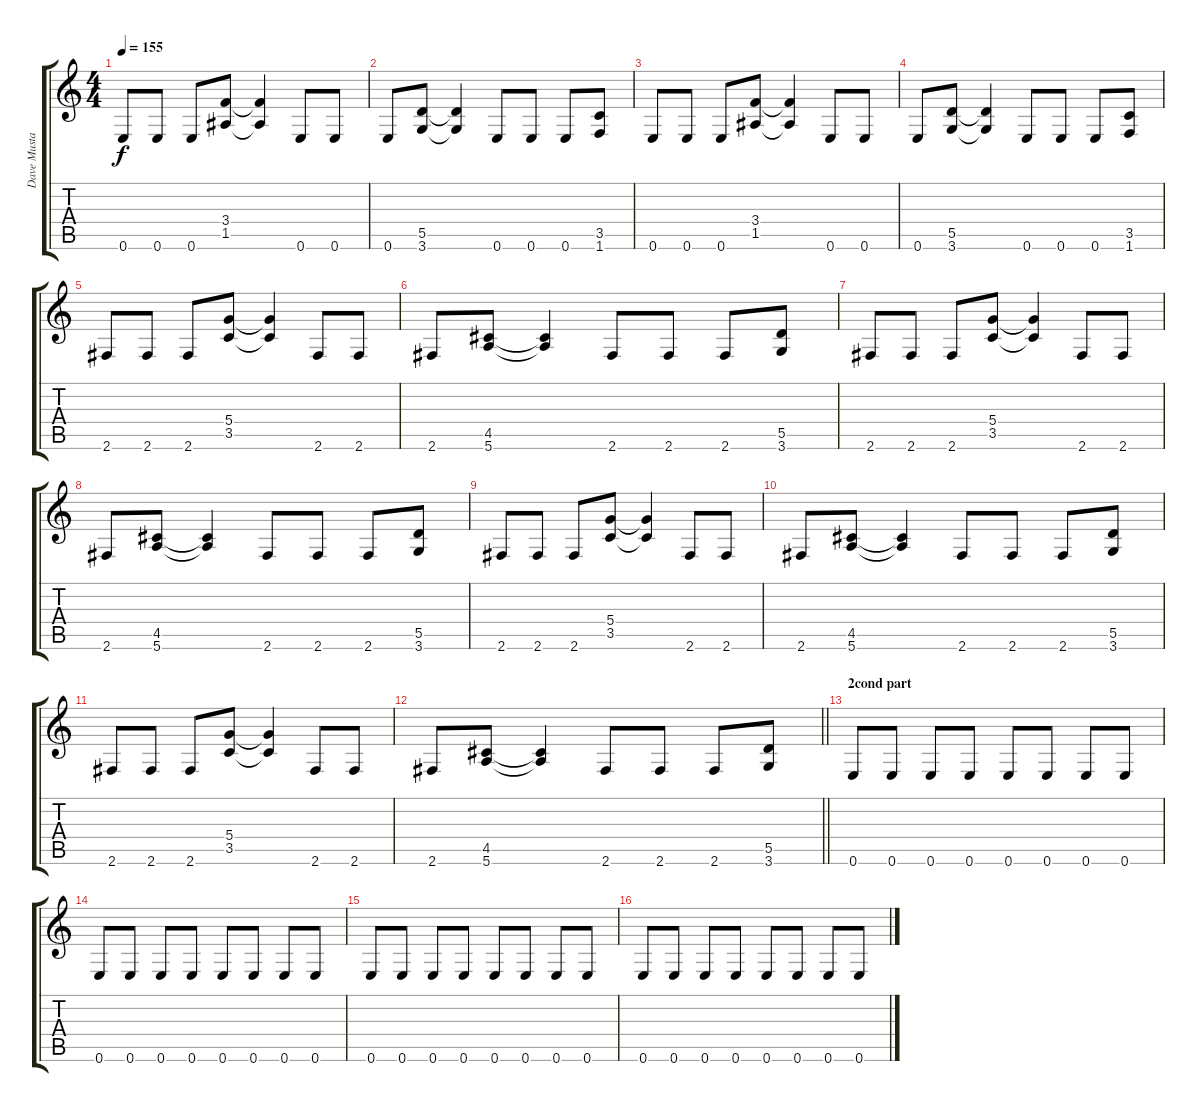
\track ("Dave Mustaine" "Dave Musta") {instrument distortionguitar}
\staff {score tabs}
\tuning (E4 B3 G3 D3 A2 E2) {hide}
\ts (4 4)
\tempo 155
\clef g2
\ks c
0.6.8{dy f} 0.6.8 0.6.8 (3.4 1.5).8 (3.4{t} 1.5{t}).4 0.6.8 0.6.8 |
0.6.8 (5.5 3.6).8 (5.5{t} 3.6{t}).4 0.6.8 0.6.8 0.6.8 (3.5 1.6).8 |
0.6.8 0.6.8 0.6.8 (3.4 1.5).8 (3.4{t} 1.5{t}).4 0.6.8 0.6.8 |
0.6.8 (5.5 3.6).8 (5.5{t} 3.6{t}).4 0.6.8 0.6.8 0.6.8 (3.5 1.6).8 |
2.6.8 2.6.8 2.6.8 (5.4 3.5).8 (5.4{t} 3.5{t}).4 2.6.8 2.6.8 |
2.6.8 (4.5 5.6).8 (4.5{t} 5.6{t}).4 2.6.8 2.6.8 2.6.8 (5.5 3.6).8 |
2.6.8 2.6.8 2.6.8 (5.4 3.5).8 (5.4{t} 3.5{t}).4 2.6.8 2.6.8 |
2.6.8 (4.5 5.6).8 (4.5{t} 5.6{t}).4 2.6.8 2.6.8 2.6.8 (5.5 3.6).8 |
2.6.8 2.6.8 2.6.8 (5.4 3.5).8 (5.4{t} 3.5{t}).4 2.6.8 2.6.8 |
2.6.8 (4.5 5.6).8 (4.5{t} 5.6{t}).4 2.6.8 2.6.8 2.6.8 (5.5 3.6).8 |
2.6.8 2.6.8 2.6.8 (5.4 3.5).8 (5.4{t} 3.5{t}).4 2.6.8 2.6.8 |
\barLineRight lightlight
2.6.8 (4.5 5.6).8 (4.5{t} 5.6{t}).4 2.6.8 2.6.8 2.6.8 (5.5 3.6).8 |
\section ("" "2cond part")
0.6.8 0.6.8 0.6.8 0.6.8 0.6.8 0.6.8 0.6.8 0.6.8 |
0.6.8 0.6.8 0.6.8 0.6.8 0.6.8 0.6.8 0.6.8 0.6.8 |
0.6.8 0.6.8 0.6.8 0.6.8 0.6.8 0.6.8 0.6.8 0.6.8 |
0.6.8 0.6.8 0.6.8 0.6.8 0.6.8 0.6.8 0.6.8 0.6.8
